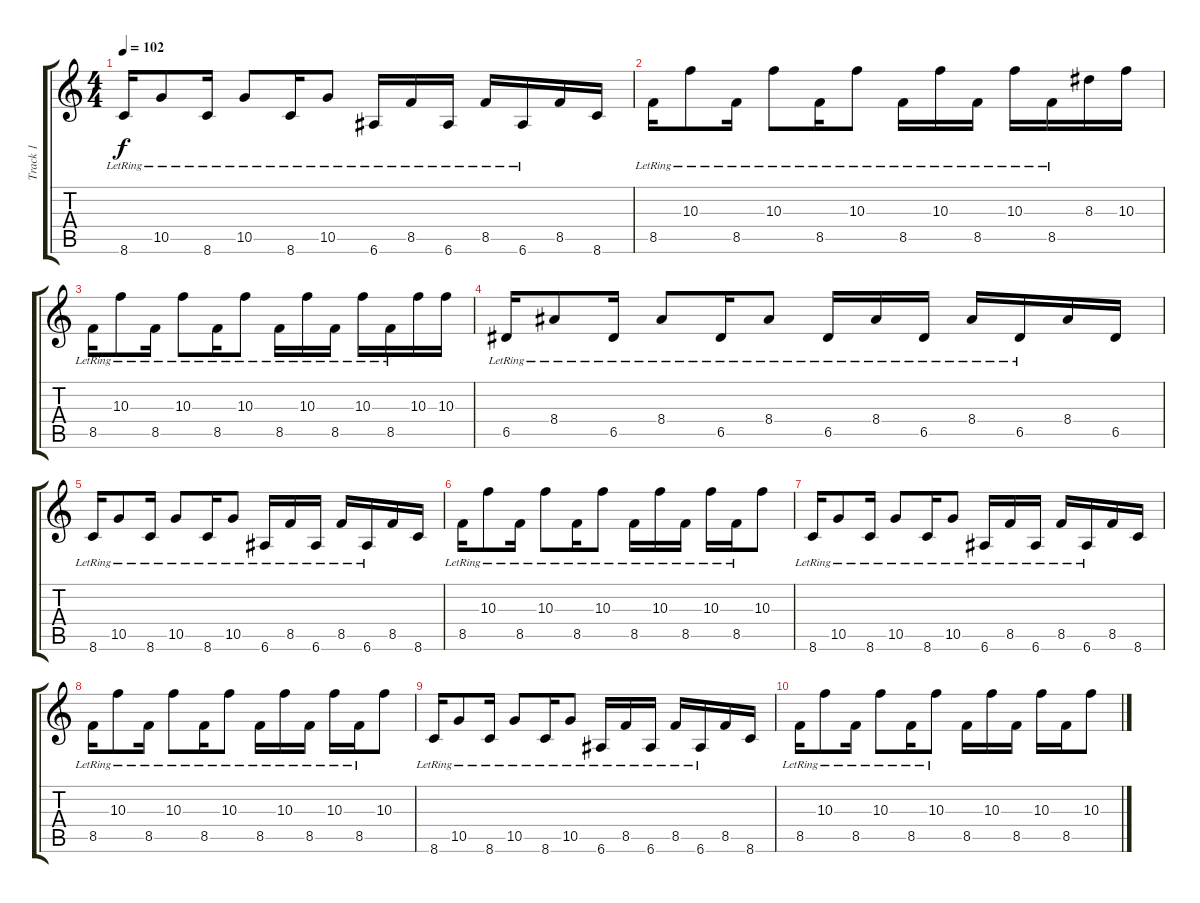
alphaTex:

\track ("Track 1" "Track 1") {instrument overdrivenguitar}
\staff {score tabs}
\tuning (E4 B3 G3 D3 A2 E2) {hide}
\ts (4 4)
\tempo 102
\clef g2
\ks c
8.6{lr}.16{dy f} 10.5{lr}.8 8.6{lr}.16 10.5{lr}.8 8.6{lr}.16 10.5{lr}.8 6.6{lr}.16 8.5{lr}.16 6.6{lr}.16 8.5{lr}.16 6.6{lr}.16 8.5.16 8.6.16 |
8.5{lr}.16 10.3{lr}.8 8.5{lr}.16 10.3{lr}.8 8.5{lr}.16 10.3{lr}.8 8.5{lr}.16 10.3{lr}.16 8.5{lr}.16 10.3{lr}.16 8.5{lr}.16 8.3.16 10.3.16 |
8.5{lr}.16 10.3{lr}.8 8.5{lr}.16 10.3{lr}.8 8.5{lr}.16 10.3{lr}.8 8.5{lr}.16 10.3{lr}.16 8.5{lr}.16 10.3{lr}.16 8.5{lr}.16 10.3.16 10.3.16 |
6.5{lr}.16 8.4{lr}.8 6.5{lr}.16 8.4{lr}.8 6.5{lr}.16 8.4{lr}.8 6.5{lr}.16 8.4{lr}.16 6.5{lr}.16 8.4{lr}.16 6.5{lr}.16 8.4.16 6.5.16 |
8.6{lr}.16 10.5{lr}.8 8.6{lr}.16 10.5{lr}.8 8.6{lr}.16 10.5{lr}.8 6.6{lr}.16 8.5{lr}.16 6.6{lr}.16 8.5{lr}.16 6.6{lr}.16 8.5.16 8.6.16 |
8.5{lr}.16 10.3{lr}.8 8.5{lr}.16 10.3{lr}.8 8.5{lr}.16 10.3{lr}.8 8.5{lr}.16 10.3{lr}.16 8.5{lr}.16 10.3{lr}.16 8.5{lr}.16 10.3.8 |
8.6{lr}.16 10.5{lr}.8 8.6{lr}.16 10.5{lr}.8 8.6{lr}.16 10.5{lr}.8 6.6{lr}.16 8.5{lr}.16 6.6{lr}.16 8.5{lr}.16 6.6{lr}.16 8.5.16 8.6.16 |
8.5{lr}.16 10.3{lr}.8 8.5{lr}.16 10.3{lr}.8 8.5{lr}.16 10.3{lr}.8 8.5{lr}.16 10.3{lr}.16 8.5{lr}.16 10.3{lr}.16 8.5{lr}.16 10.3.8 |
8.6{lr}.16 10.5{lr}.8 8.6{lr}.16 10.5{lr}.8 8.6{lr}.16 10.5{lr}.8 6.6{lr}.16 8.5{lr}.16 6.6{lr}.16 8.5{lr}.16 6.6{lr}.16 8.5.16 8.6.16 |
8.5{lr}.16 10.3{lr}.8 8.5{lr}.16 10.3{lr}.8 8.5{lr}.16 10.3{lr}.8 8.5.16 10.3.16 8.5.16 10.3.16 8.5.16 10.3.8
